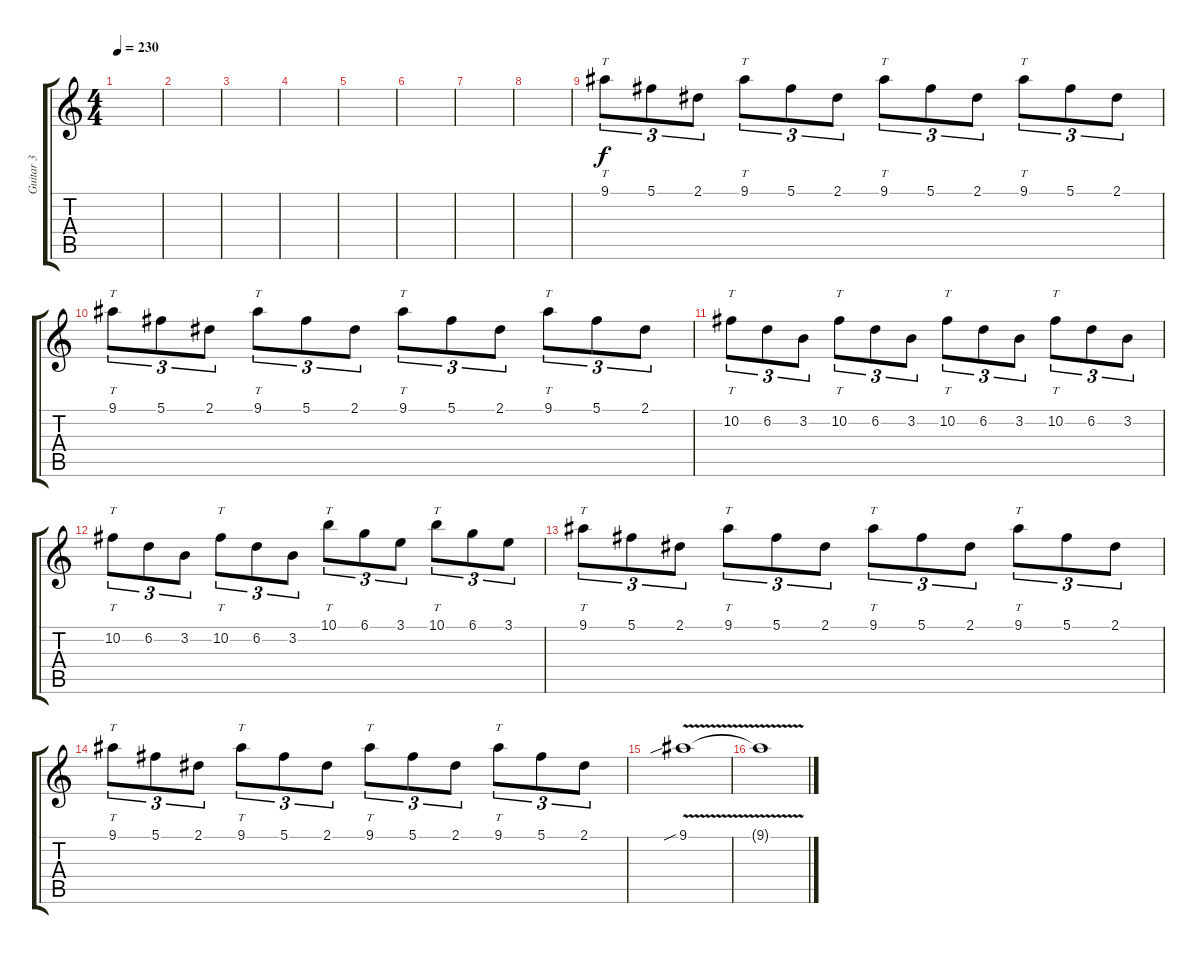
\track ("Guitar 3" "Guitar 3") {instrument distortionguitar}
\staff {score tabs}
\tuning (Db4 Ab3 E3 B2 Gb2 Db2) {hide}
\ts (4 4)
\tempo 230
\clef g2
\ks c
|
|
|
|
|
|
|
|
9.1.8{tt tu (3 2)} 5.1.8{tu (3 2)} 2.1.8{tu (3 2)} 9.1.8{tt tu (3 2)} 5.1.8{tu (3 2)} 2.1.8{tu (3 2)} 9.1.8{tt tu (3 2)} 5.1.8{tu (3 2)} 2.1.8{tu (3 2)} 9.1.8{tt tu (3 2)} 5.1.8{tu (3 2)} 2.1.8{tu (3 2)} |
9.1.8{tt tu (3 2)} 5.1.8{tu (3 2)} 2.1.8{tu (3 2)} 9.1.8{tt tu (3 2)} 5.1.8{tu (3 2)} 2.1.8{tu (3 2)} 9.1.8{tt tu (3 2)} 5.1.8{tu (3 2)} 2.1.8{tu (3 2)} 9.1.8{tt tu (3 2)} 5.1.8{tu (3 2)} 2.1.8{tu (3 2)} |
10.2.8{tt tu (3 2)} 6.2.8{tu (3 2)} 3.2.8{tu (3 2)} 10.2.8{tt tu (3 2)} 6.2.8{tu (3 2)} 3.2.8{tu (3 2)} 10.2.8{tt tu (3 2)} 6.2.8{tu (3 2)} 3.2.8{tu (3 2)} 10.2.8{tt tu (3 2)} 6.2.8{tu (3 2)} 3.2.8{tu (3 2)} |
10.2.8{tt tu (3 2)} 6.2.8{tu (3 2)} 3.2.8{tu (3 2)} 10.2.8{tt tu (3 2)} 6.2.8{tu (3 2)} 3.2.8{tu (3 2)} 10.1.8{tt tu (3 2)} 6.1.8{tu (3 2)} 3.1.8{tu (3 2)} 10.1.8{tt tu (3 2)} 6.1.8{tu (3 2)} 3.1.8{tu (3 2)} |
9.1.8{tt tu (3 2)} 5.1.8{tu (3 2)} 2.1.8{tu (3 2)} 9.1.8{tt tu (3 2)} 5.1.8{tu (3 2)} 2.1.8{tu (3 2)} 9.1.8{tt tu (3 2)} 5.1.8{tu (3 2)} 2.1.8{tu (3 2)} 9.1.8{tt tu (3 2)} 5.1.8{tu (3 2)} 2.1.8{tu (3 2)} |
9.1.8{tt tu (3 2)} 5.1.8{tu (3 2)} 2.1.8{tu (3 2)} 9.1.8{tt tu (3 2)} 5.1.8{tu (3 2)} 2.1.8{tu (3 2)} 9.1.8{tt tu (3 2)} 5.1.8{tu (3 2)} 2.1.8{tu (3 2)} 9.1.8{tt tu (3 2)} 5.1.8{tu (3 2)} 2.1.8{tu (3 2)} |
9.1{v sib}.1 |
9.1{t}.1
